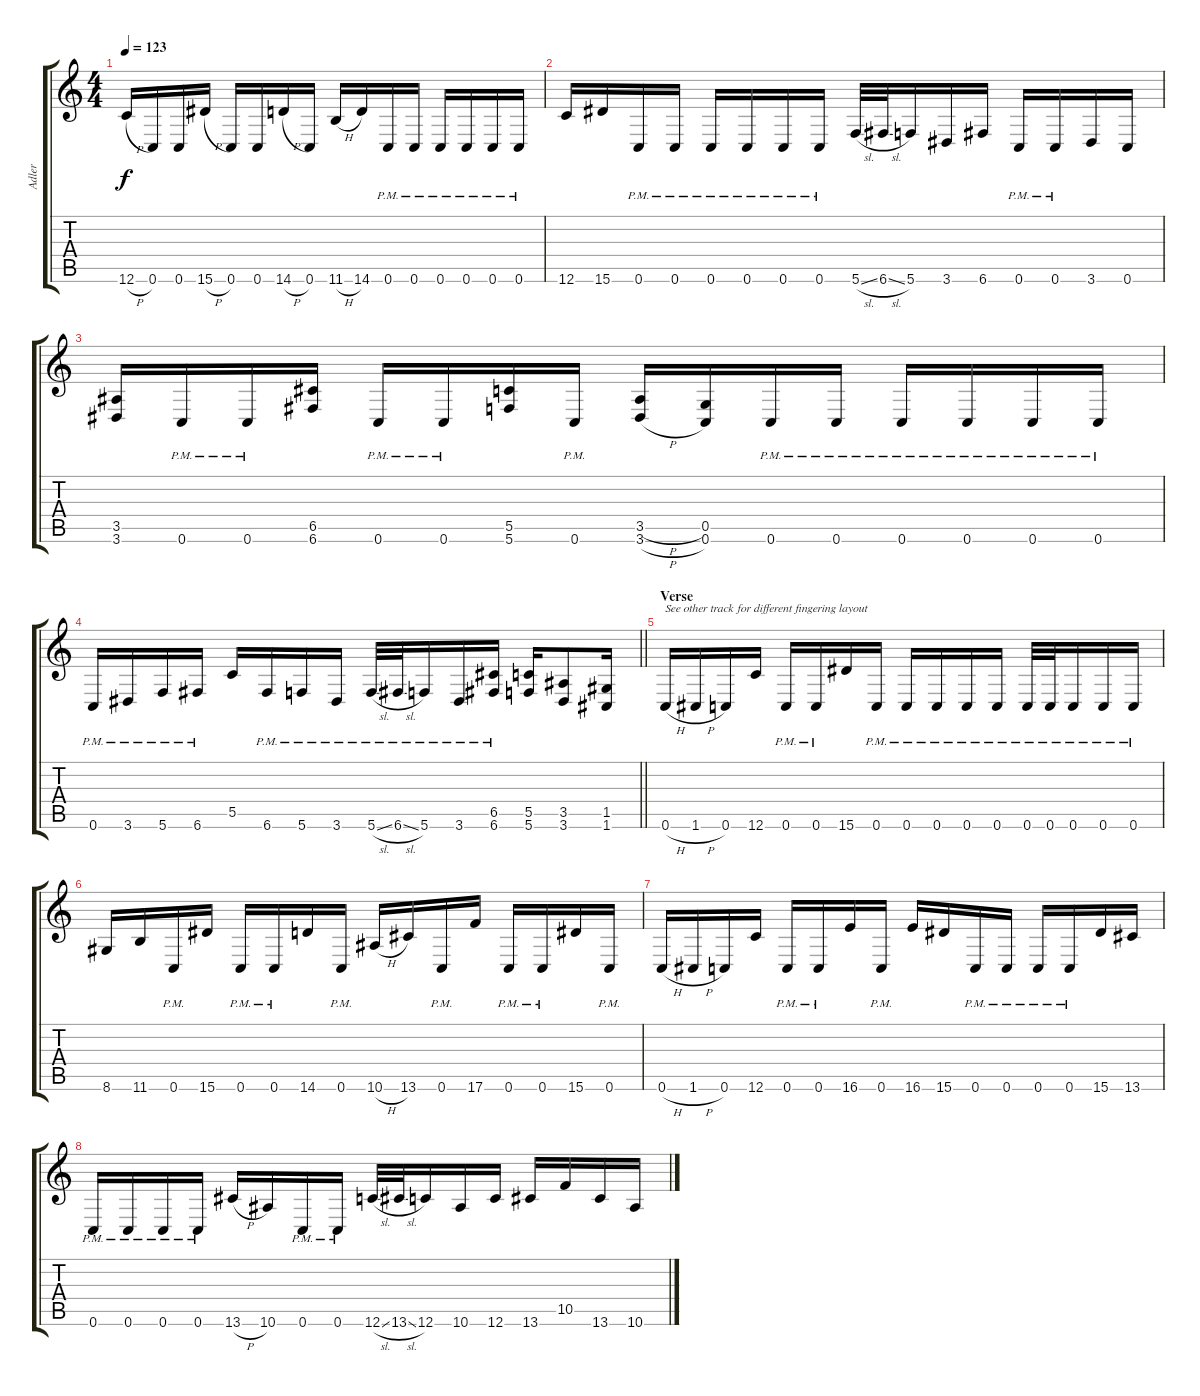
\track ("Adler" "Adler") {instrument distortionguitar}
\staff {score tabs}
\tuning (D4 A3 F3 C3 G2 C2) {hide}
\ts (4 4)
\tempo 123
\clef g2
\ks c
12.6{h}.16{dy f} 0.6.16 0.6.16 15.6{h}.16 0.6.16 0.6.16 14.6{h}.16 0.6.16 11.6{h}.16 14.6.16 0.6{pm}.16 0.6{pm}.16 0.6{pm}.16 0.6{pm}.16 0.6{pm}.16 0.6{pm}.16 |
12.6.16 15.6.16 0.6{pm}.16 0.6{pm}.16 0.6{pm}.16 0.6{pm}.16 0.6{pm}.16 0.6{pm}.16 5.6{sl}.32 6.6{sl}.32 5.6.16 3.6.16 6.6.16 0.6{pm}.16 0.6{pm}.16 3.6.16 0.6.16 |
(3.5 3.6).16 0.6{pm}.16 0.6{pm}.16 (6.5 6.6).16 0.6{pm}.16 0.6{pm}.16 (5.5 5.6).16 0.6{pm}.16 (3.5{h} 3.6{h}).16 (0.5 0.6).16 0.6{pm}.16 0.6{pm}.16 0.6{pm}.16 0.6{pm}.16 0.6{pm}.16 0.6{pm}.16 |
\barLineRight lightlight
0.6{pm}.16 3.6{pm}.16 5.6{pm}.16 6.6{pm}.16 5.5.16 6.6{pm}.16 5.6{pm}.16 3.6{pm}.16 5.6{sl pm}.32 6.6{sl pm}.32 5.6{pm}.16 3.6{pm}.16 (6.5 6.6{pm}).16 (5.5 5.6).16 (3.5 3.6).8 (1.5 1.6).16 |
\section ("" "Verse")
0.6{h}.16{txt "See other track for different fingering layout"} 1.6{h}.16 0.6.16 12.6.16 0.6{pm}.16 0.6{pm}.16 15.6.16 0.6{pm}.16 0.6{pm}.16 0.6{pm}.16 0.6{pm}.16 0.6{pm}.16 0.6{pm}.32 0.6{pm}.32 0.6{pm}.16 0.6{pm}.16 0.6{pm}.16 |
8.6.16 11.6.16 0.6{pm}.16 15.6.16 0.6{pm}.16 0.6{pm}.16 14.6.16 0.6{pm}.16 10.6{h}.16 13.6.16 0.6{pm}.16 17.6.16 0.6{pm}.16 0.6{pm}.16 15.6.16 0.6{pm}.16 |
0.6{h}.16 1.6{h}.16 0.6.16 12.6.16 0.6{pm}.16 0.6{pm}.16 16.6.16 0.6{pm}.16 16.6.16 15.6.16 0.6{pm}.16 0.6{pm}.16 0.6{pm}.16 0.6{pm}.16 15.6.16 13.6.16 |
0.6{pm}.16 0.6{pm}.16 0.6{pm}.16 0.6{pm}.16 13.6{h}.16 10.6.16 0.6{pm}.16 0.6{pm}.16 12.6{sl}.32 13.6{sl}.32 12.6.16 10.6.16 12.6.16 13.6.16 10.5.16 13.6.16 10.6.16
